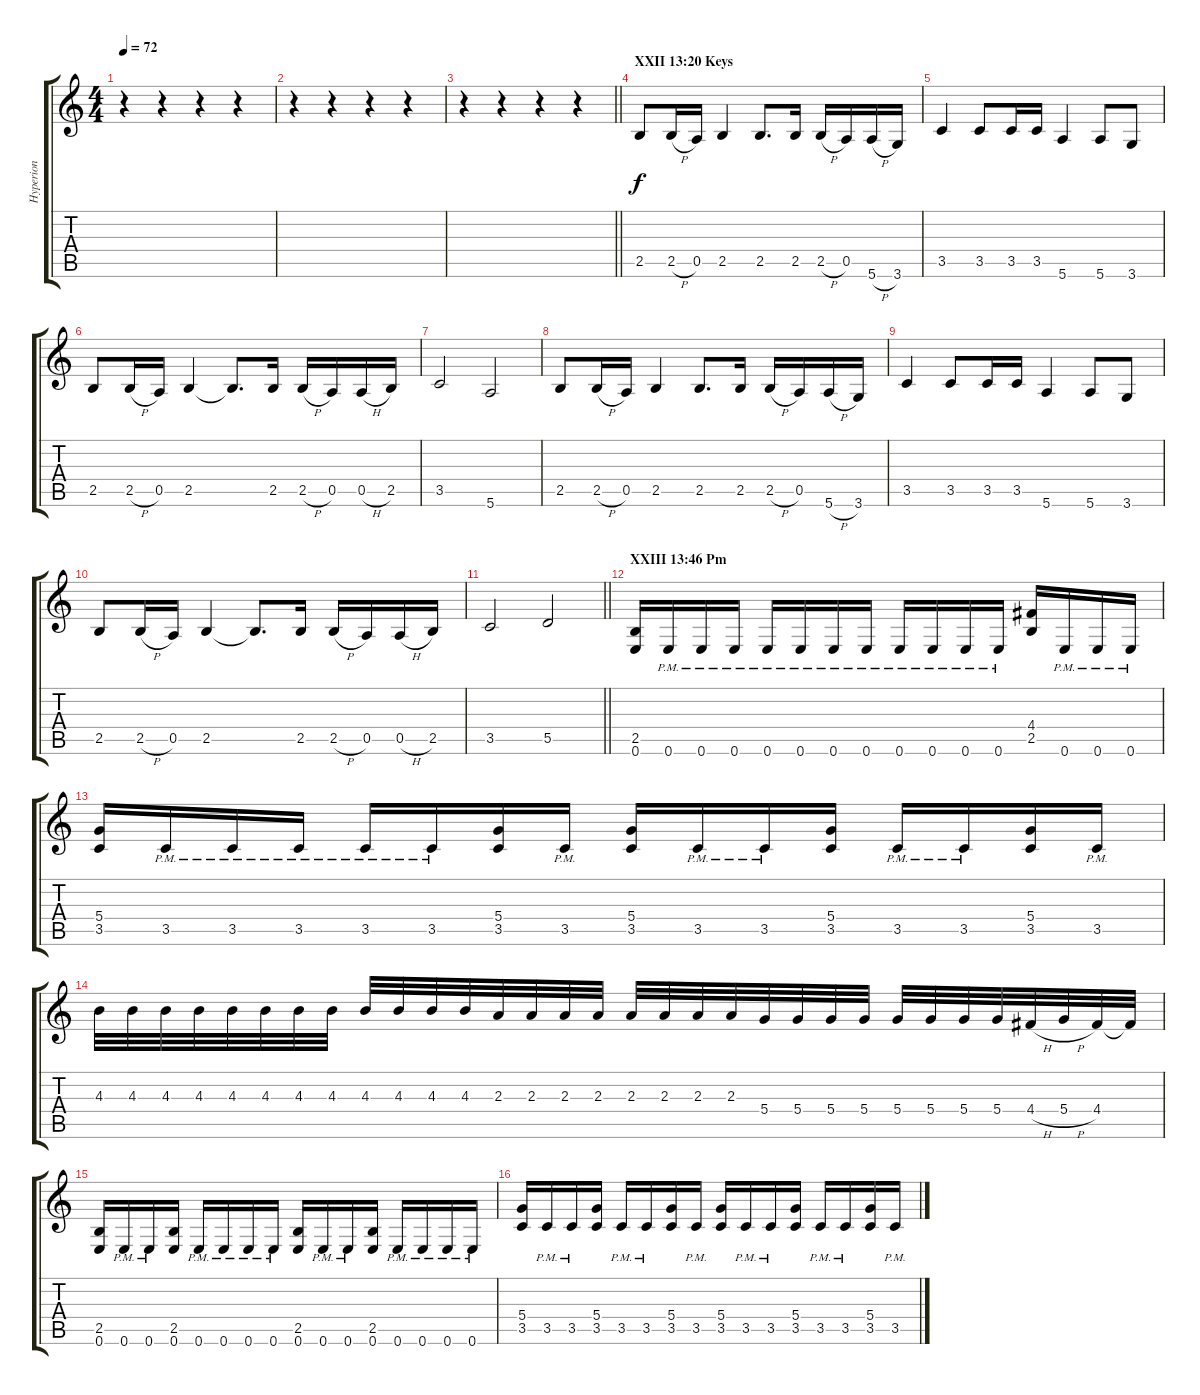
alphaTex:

\track ("Hyperion" "Hyperion") {instrument distortionguitar}
\staff {score tabs}
\tuning (E4 B3 G3 D3 A2 E2) {hide}
\ts (4 4)
\tempo 72
\clef g2
\ks c
r.4{dy f} r.4 r.4 r.4 |
r.4 r.4 r.4 r.4 |
\barLineRight lightlight
r.4 r.4 r.4 r.4 |
\section ("" "XXII 13:20 Keys")
2.5.8 2.5{h}.16 0.5.16 2.5.4 2.5.8{d} 2.5.16 2.5{h}.16 0.5.16 5.6{h}.16 3.6.16 |
3.5.4 3.5.8 3.5.16 3.5.16 5.6.4 5.6.8 3.6.8 |
2.5.8 2.5{h}.16 0.5.16 2.5.4 2.5{t}.8{d} 2.5.16 2.5{h}.16 0.5.16 0.5{h}.16 2.5.16 |
3.5.2 5.6.2 |
2.5.8 2.5{h}.16 0.5.16 2.5.4 2.5.8{d} 2.5.16 2.5{h}.16 0.5.16 5.6{h}.16 3.6.16 |
3.5.4 3.5.8 3.5.16 3.5.16 5.6.4 5.6.8 3.6.8 |
2.5.8 2.5{h}.16 0.5.16 2.5.4 2.5{t}.8{d} 2.5.16 2.5{h}.16 0.5.16 0.5{h}.16 2.5.16 |
\barLineRight lightlight
3.5.2 5.5.2 |
\section ("" "XXIII 13:46 Pm")
(2.5 0.6).16 0.6{pm}.16 0.6{pm}.16 0.6{pm}.16 0.6{pm}.16 0.6{pm}.16 0.6{pm}.16 0.6{pm}.16 0.6{pm}.16 0.6{pm}.16 0.6{pm}.16 0.6{pm}.16 (4.4 2.5).16 0.6{pm}.16 0.6{pm}.16 0.6{pm}.16 |
(5.4 3.5).16 3.5{pm}.16 3.5{pm}.16 3.5{pm}.16 3.5{pm}.16 3.5{pm}.16 (5.4 3.5).16 3.5{pm}.16 (5.4 3.5).16 3.5{pm}.16 3.5{pm}.16 (5.4 3.5).16 3.5{pm}.16 3.5{pm}.16 (5.4 3.5).16 3.5{pm}.16 |
4.3.32 4.3.32 4.3.32 4.3.32 4.3.32 4.3.32 4.3.32 4.3.32 4.3.32 4.3.32 4.3.32 4.3.32 2.3.32 2.3.32 2.3.32 2.3.32 2.3.32 2.3.32 2.3.32 2.3.32 5.4.32 5.4.32 5.4.32 5.4.32 5.4.32 5.4.32 5.4.32 5.4.32 4.4{h}.32 5.4{h}.32 4.4.32 4.4{t}.32 |
(2.5 0.6).16 0.6{pm}.16 0.6{pm}.16 (2.5 0.6).16 0.6{pm}.16 0.6{pm}.16 0.6{pm}.16 0.6{pm}.16 (2.5 0.6).16 0.6{pm}.16 0.6{pm}.16 (2.5 0.6).16 0.6{pm}.16 0.6{pm}.16 0.6{pm}.16 0.6{pm}.16 |
(5.4 3.5).16 3.5{pm}.16 3.5{pm}.16 (5.4 3.5).16 3.5{pm}.16 3.5{pm}.16 (5.4 3.5).16 3.5{pm}.16 (5.4 3.5).16 3.5{pm}.16 3.5{pm}.16 (5.4 3.5).16 3.5{pm}.16 3.5{pm}.16 (5.4 3.5).16 3.5{pm}.16
